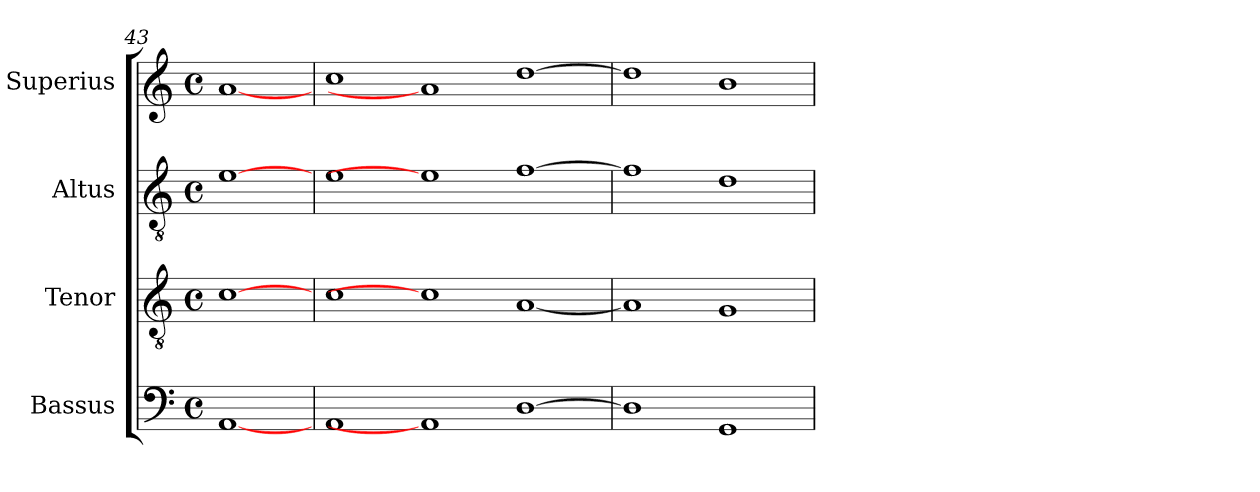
**kern	**kern	**kern	**kern
*part4	*part3	*part2	*part1
*staff4	*staff3	*staff2	*staff1
*I"Bassus	*I"Tenor	*I"Altus	*I"Superius
*I'B.	*I'T.	*I'T.	*I'S.
!!LO:LB:g=z
*clefF4	*clefGv2	*clefGv2	*clefG2
*	*ITrd7c12	*ITrd7c12	*
*k[]	*k[]	*k[]	*k[]
*C:	*C:	*C:	*C:
*M4/4	*M4/4	*M4/4	*M4/4
*met(c)	*met(c)	*met(c)	*met(c)
=43	=43	=43	=43
[1AAi	[1Ci	[1Ei	[1ai
=44	=44	=44	=44
1AAi	1Ci	1Ei	1cci
1AAi]	1Ci]	1Ei]	1ai]
[>1Di	[<1AAi	[>1Fi	[>1ddi
=45	=45	=45	=45
1Di]	1AAi]	1Fi]	1ddi]
1GGi	1GGi	1Di	1bi
=	=	=	=
*-	*-	*-	*-
